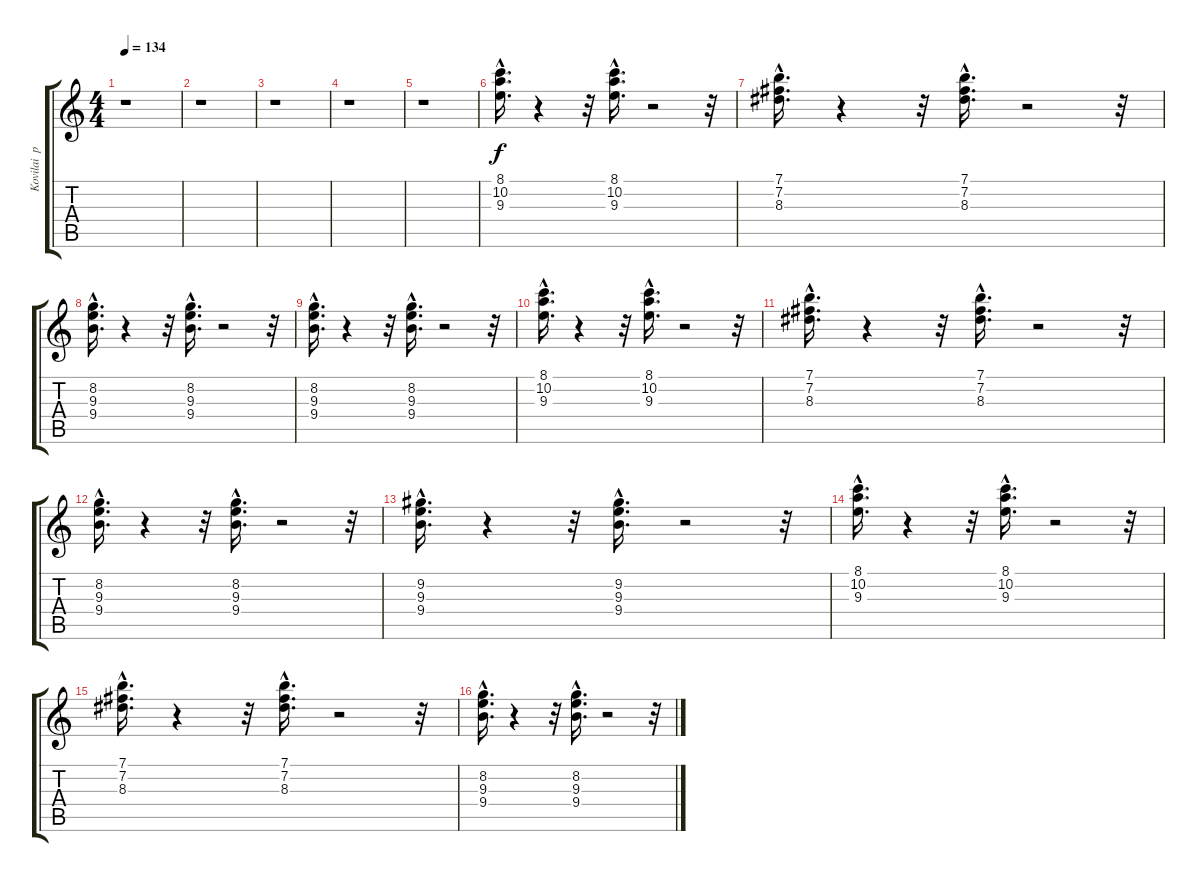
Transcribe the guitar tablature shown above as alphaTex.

\track ("Kovilai  po tihonechky:" "Kovilai  p") {instrument overdrivenguitar}
\staff {score tabs}
\tuning (E4 B3 G3 D3 A2 E2) {hide}
\ts (4 4)
\tempo 134
\clef g2
\ks c
r.1{dy f} |
r.1 |
r.1 |
r.1 |
r.1 |
(8.1{hac} 10.2{hac} 9.3{hac}).16{d} r.4 r.32 (8.1{hac} 10.2{hac} 9.3{hac}).16{d} r.2 r.32 |
(7.1{hac} 7.2{hac} 8.3{hac}).16{d} r.4 r.32 (7.1{hac} 7.2{hac} 8.3{hac}).16{d} r.2 r.32 |
(8.2{hac} 9.3{hac} 9.4{hac}).16{d} r.4 r.32 (8.2{hac} 9.3{hac} 9.4{hac}).16{d} r.2 r.32 |
(8.2{hac} 9.3{hac} 9.4{hac}).16{d} r.4 r.32 (8.2{hac} 9.3{hac} 9.4{hac}).16{d} r.2 r.32 |
(8.1{hac} 10.2{hac} 9.3{hac}).16{d} r.4 r.32 (8.1{hac} 10.2{hac} 9.3{hac}).16{d} r.2 r.32 |
(7.1{hac} 7.2{hac} 8.3{hac}).16{d} r.4 r.32 (7.1{hac} 7.2{hac} 8.3{hac}).16{d} r.2 r.32 |
(8.2{hac} 9.3{hac} 9.4{hac}).16{d} r.4 r.32 (8.2{hac} 9.3{hac} 9.4{hac}).16{d} r.2 r.32 |
(9.2{hac} 9.3{hac} 9.4{hac}).16{d} r.4 r.32 (9.2{hac} 9.3{hac} 9.4{hac}).16{d} r.2 r.32 |
(8.1{hac} 10.2{hac} 9.3{hac}).16{d} r.4 r.32 (8.1{hac} 10.2{hac} 9.3{hac}).16{d} r.2 r.32 |
(7.1{hac} 7.2{hac} 8.3{hac}).16{d} r.4 r.32 (7.1{hac} 7.2{hac} 8.3{hac}).16{d} r.2 r.32 |
(8.2{hac} 9.3{hac} 9.4{hac}).16{d} r.4 r.32 (8.2{hac} 9.3{hac} 9.4{hac}).16{d} r.2 r.32
